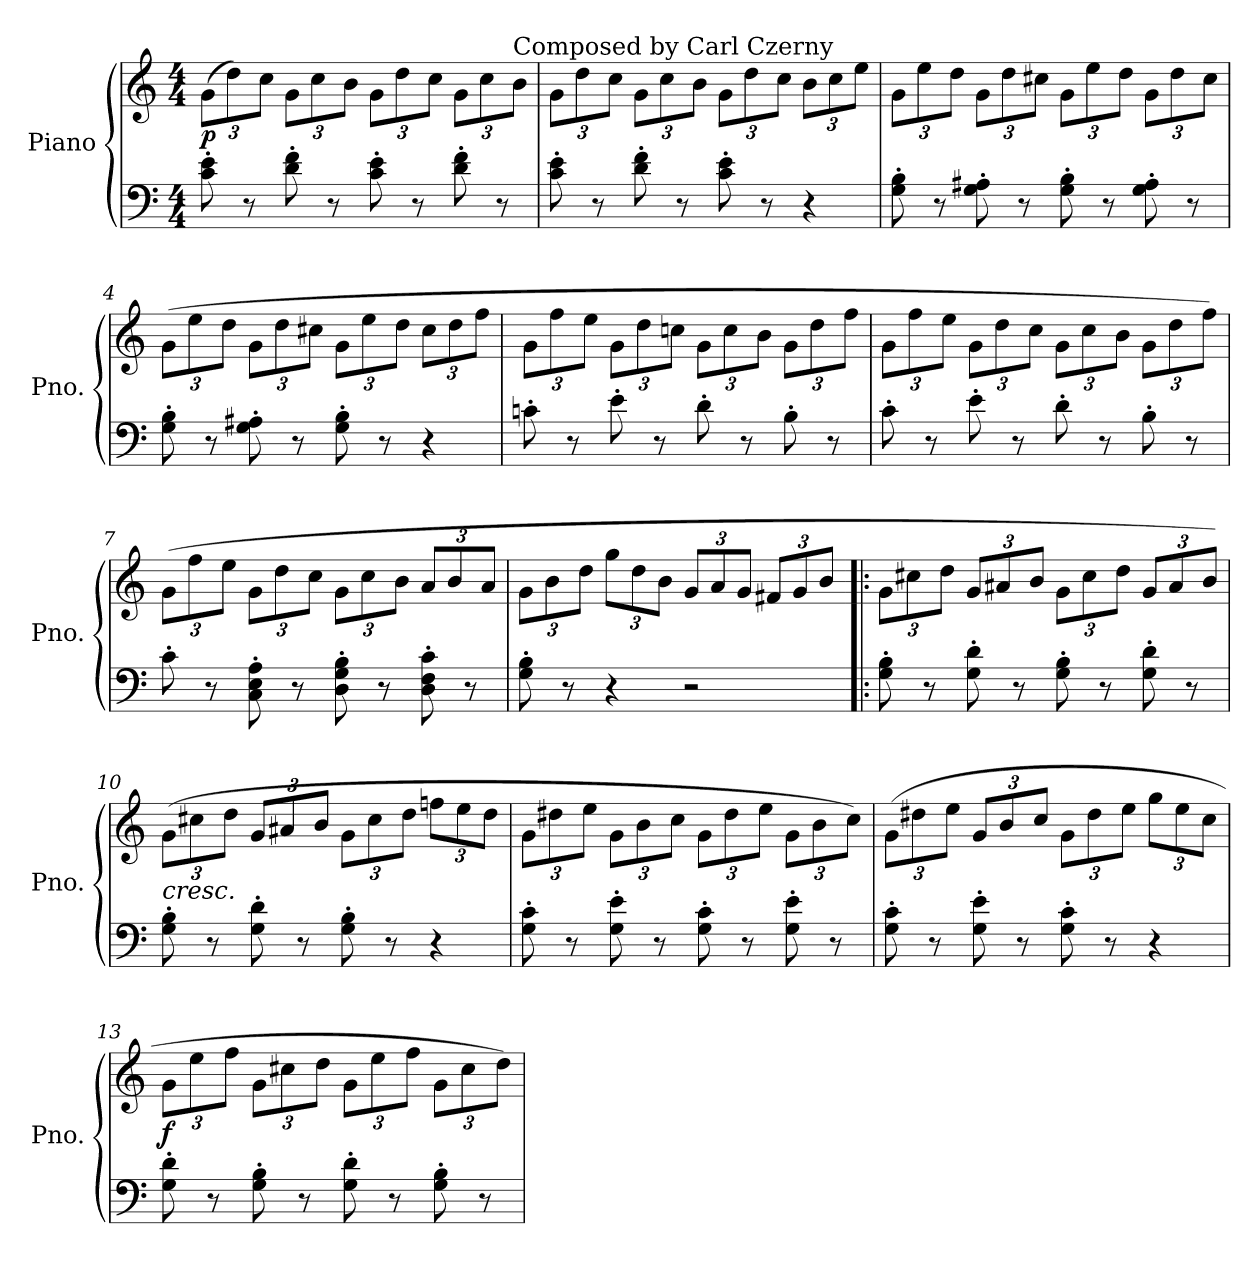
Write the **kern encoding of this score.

**kern	**kern	**dynam
*part1	*part1	*part1
*staff2	*staff1	*staff1/2
*I"Piano	*	*
*I'Pno.	*	*
*clefF4	*clefG2	*
*k[]	*k[]	*
*M4/4	*M4/4	*
*	*Xbrackettup	*
=1	=1	=1
!	!	!LO:DY:b
8c\' 8e\'	(>12g\L	p
.	12dd\)	.
8r	.	.
.	12cc\J	.
8d\' 8f\'	12g\L	.
.	12cc\	.
8r	.	.
.	12b\J	.
8c\' 8e\'	12g\L	.
.	12dd\	.
8r	.	.
.	12cc\J	.
8d\' 8f\'	12g\L	.
.	12cc\	.
8r	.	.
!	!LO:TX:t=Composed by Carl Czerny	!
.	12b\J	.
=2	=2	=2
8c\' 8e\'	12g\L	.
.	12dd\	.
8r	.	.
.	12cc\J	.
8d\' 8f\'	12g\L	.
.	12cc\	.
8r	.	.
.	12b\J	.
8c\' 8e\'	12g\L	.
.	12dd\	.
8r	.	.
.	12cc\J	.
4r	12b\L	.
.	12cc\	.
.	12ee\J	.
=3	=3	=3
8G\' 8B\'	12g\L	.
.	12ee\	.
8r	.	.
.	12dd\J	.
8G\' 8A#X\'	12g\L	.
.	12dd\	.
8r	.	.
.	12cc#X\J	.
8G\' 8B\'	12g\L	.
.	12ee\	.
8r	.	.
.	12dd\J	.
8G\' 8A#\'	12g\L	.
.	12dd\	.
8r	.	.
.	12cc#\J	.
!!LO:LB:g=z
=4	=4	=4
8G\' 8B\'	(>12g\L	.
.	12ee\	.
8r	.	.
.	12dd\J	.
8G\' 8A#X\'	12g\L	.
.	12dd\	.
8r	.	.
.	12cc#X\J	.
8G\' 8B\'	12g\L	.
.	12ee\	.
8r	.	.
.	12dd\J	.
4r	12cc#\L	.
.	12dd\	.
.	12ff\J	.
=5	=5	=5
8cn'\	12g\L	.
.	12ff\	.
8r	.	.
.	12ee\J	.
8e'\	12g\L	.
.	12dd\	.
8r	.	.
.	12ccn\J	.
8d'\	12g\L	.
.	12cc\	.
8r	.	.
.	12b\J	.
8B'\	12g\L	.
.	12dd\	.
8r	.	.
.	12ff\J	.
=6	=6	=6
8c'\	12g\L	.
.	12ff\	.
8r	.	.
.	12ee\J	.
8e'\	12g\L	.
.	12dd\	.
8r	.	.
.	12cc\J	.
8d'\	12g\L	.
.	12cc\	.
8r	.	.
.	12b\J	.
8B'\	12g\L	.
.	12dd\	.
8r	.	.
.	12ff\J)	.
!!LO:LB:g=z
=7	=7	=7
8c'\	(>12g\L	.
.	12ff\	.
8r	.	.
.	12ee\J	.
8C\' 8E\' 8A\'	12g\L	.
.	12dd\	.
8r	.	.
.	12cc\J	.
8D\' 8G\' 8B\'	12g\L	.
.	12cc\	.
8r	.	.
.	12b\J	.
8D\' 8F\' 8c\'	12a/L	.
.	12b/	.
8r	.	.
.	12a/J	.
=8	=8	=8
8G\' 8B\'	12g\L	.
.	12b\	.
8r	.	.
.	12dd\J	.
4r	12gg\L	.
.	12dd\	.
.	12b\J	.
2r	12g/L	.
.	12a/	.
.	12g/J	.
.	12f#X/L	.
.	12g/	.
.	12b/J	.
=9!|:	=9!|:	=9!|:
8G\' 8B\'	12g\L	.
.	12cc#X\	.
8r	.	.
.	12dd\J	.
8G\' 8d\'	12g/L	.
.	12a#X/	.
8r	.	.
.	12b/J	.
8G\' 8B\'	12g\L	.
.	12cc#\	.
8r	.	.
.	12dd\J	.
8G\' 8d\'	12g/L	.
.	12a#/	.
8r	.	.
.	12b/J)	.
!!LO:LB:g=z
=10	=10	=10
!	!LO:TX:b:i:t=cresc.	!
8G\' 8B\'	(>12g\L	.
.	12cc#X\	.
8r	.	.
.	12dd\J	.
8G\' 8d\'	12g/L	.
.	12a#X/	.
8r	.	.
.	12b/J	.
8G\' 8B\'	12g\L	.
.	12cc#\	.
8r	.	.
.	12dd\J	.
4r	12ffn\L	.
.	12ee\	.
.	12dd\J	.
=11	=11	=11
8G\' 8c\'	12g\L	.
.	12dd#X\	.
8r	.	.
.	12ee\J	.
8G\' 8e\'	12g\L	.
.	12b\	.
8r	.	.
.	12cc\J	.
8G\' 8c\'	12g\L	.
.	12dd#\	.
8r	.	.
.	12ee\J	.
8G\' 8e\'	12g\L	.
.	12b\	.
8r	.	.
.	12cc\J)	.
!!LO:LB:g=z
=12	=12	=12
8G\' 8c\'	(>12g\L	.
.	12dd#X\	.
8r	.	.
.	12ee\J	.
8G\' 8e\'	12g/L	.
.	12b/	.
8r	.	.
.	12cc/J	.
8G\' 8c\'	12g\L	.
.	12dd#\	.
8r	.	.
.	12ee\J	.
4r	12gg\L	.
.	12ee\	.
.	12cc\J	.
=13	=13	=13
!	!	!LO:DY:b
8G\' 8d\'	12g\L	f
.	12ee\	.
8r	.	.
.	12ff\J	.
8G\' 8B\'	12g\L	.
.	12cc#X\	.
8r	.	.
.	12dd\J	.
8G\' 8d\'	12g\L	.
.	12ee\	.
8r	.	.
.	12ff\J	.
8G\' 8B\'	12g\L	.
.	12cc#\	.
8r	.	.
.	12dd\J)	.
=	=	=
*-	*-	*-
